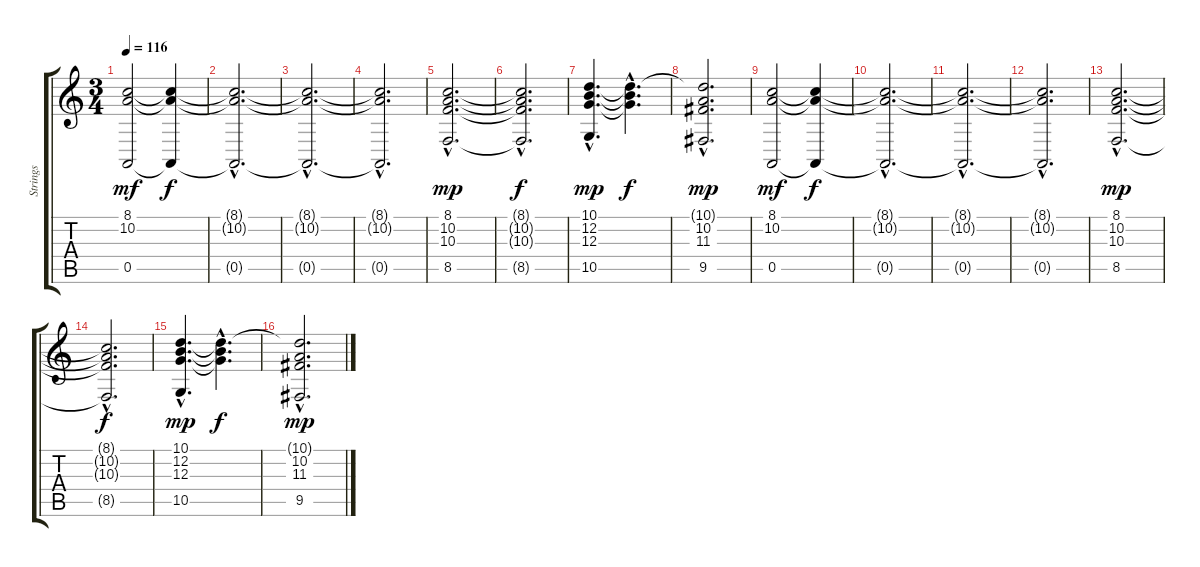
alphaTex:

\track ("Strings" "Strings") {instrument stringensemble1}
\staff {score tabs}
\tuning (E4 B3 G3 D3 A2 E2) {hide}
\ts (3 4)
\tempo 116
\clef g2
\ks c
(8.1 10.2 0.5).2{dy mf} (8.1{t} 10.2{t} 0.5{t}).4{dy f} |
(8.1{hac t} 10.2{hac t} 0.5{hac t}).2{d} |
(8.1{hac t} 10.2{hac t} 0.5{hac t}).2{d} |
(8.1{hac t} 10.2{hac t} 0.5{hac t}).2{d} |
(8.1{hac} 10.2{hac} 10.3{hac} 8.5{hac}).2{d dy mp} |
(8.1{hac t} 10.2{hac t} 10.3{hac t} 8.5{hac t}).2{d dy f} |
(10.1{hac} 12.2{hac} 12.3{hac} 10.5{hac}).4{d dy mp} (10.1{hac t} 12.2{hac t} 12.3{hac t}).4{d dy f} |
(10.1{hac t} 10.2{hac} 11.3{hac} 9.5{hac}).2{d dy mp} |
(8.1 10.2 0.5).2{dy mf} (8.1{t} 10.2{t} 0.5{t}).4{dy f} |
(8.1{hac t} 10.2{hac t} 0.5{hac t}).2{d} |
(8.1{hac t} 10.2{hac t} 0.5{hac t}).2{d} |
(8.1{hac t} 10.2{hac t} 0.5{hac t}).2{d} |
(8.1{hac} 10.2{hac} 10.3{hac} 8.5{hac}).2{d dy mp} |
(8.1{hac t} 10.2{hac t} 10.3{hac t} 8.5{hac t}).2{d dy f} |
(10.1{hac} 12.2{hac} 12.3{hac} 10.5{hac}).4{d dy mp} (10.1{hac t} 12.2{hac t} 12.3{hac t}).4{d dy f} |
(10.1{hac t} 10.2{hac} 11.3{hac} 9.5{hac}).2{d dy mp}
